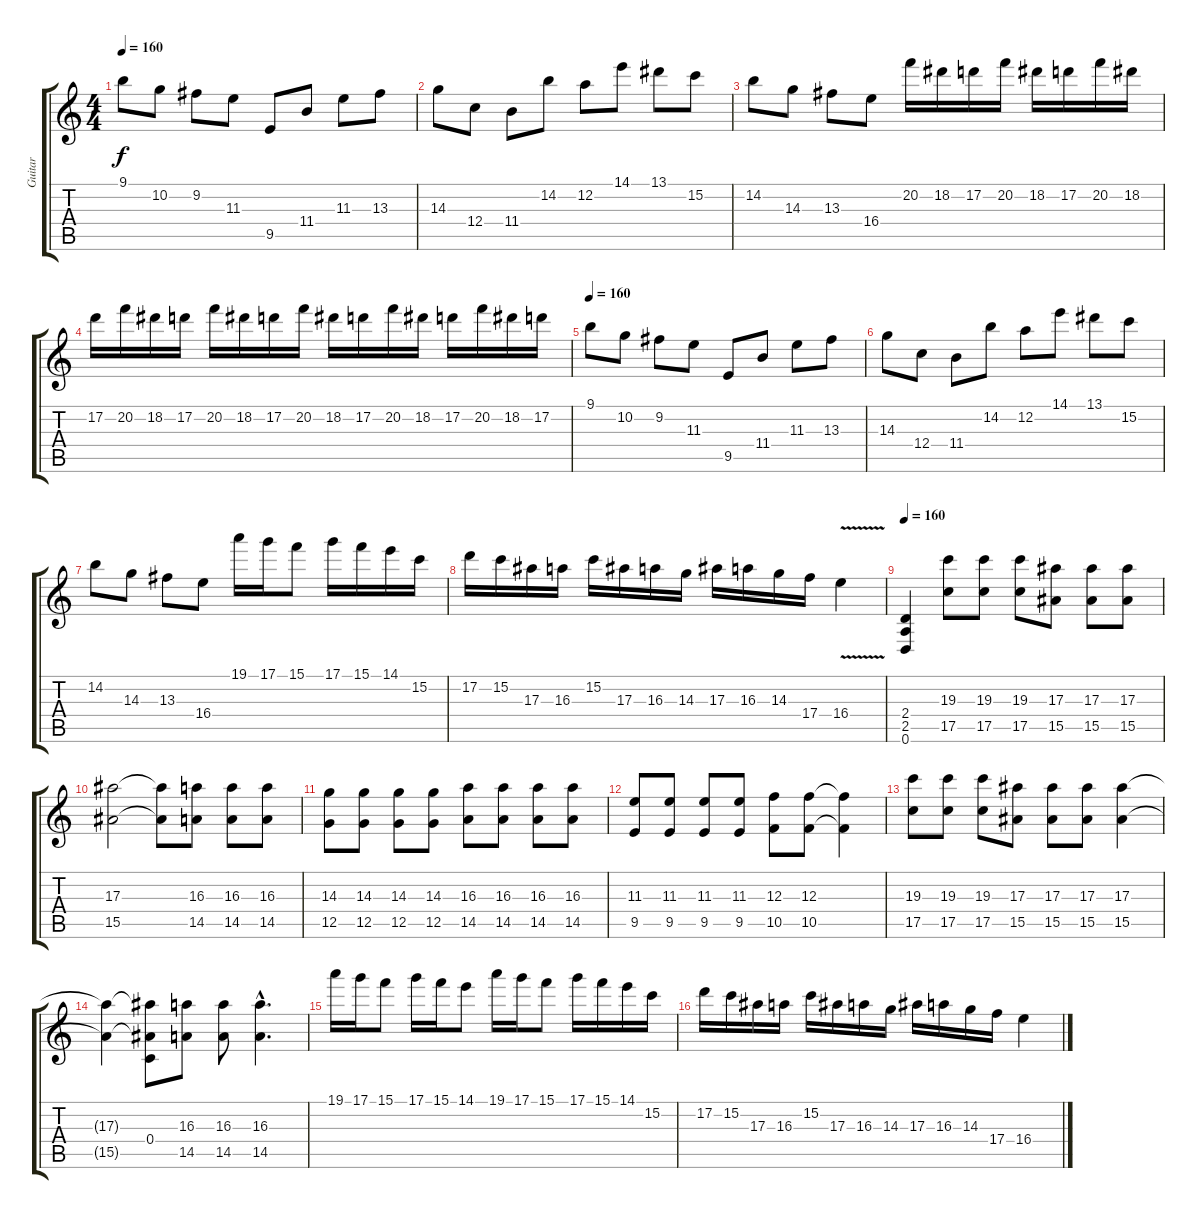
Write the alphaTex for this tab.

\track ("Guitar" "Guitar") {instrument distortionguitar}
\staff {score tabs}
\tuning (D4 A3 F3 C3 G2 D2) {hide}
\ts (4 4)
\tempo 160
\clef g2
\ks c
9.1.8{dy f balance 8} 10.2.8 9.2.8 11.3.8 9.5.8 11.4.8 11.3.8 13.3.8 |
14.3.8 12.4.8 11.4.8 14.2.8 12.2.8 14.1.8 13.1.8 15.2.8 |
14.2.8 14.3.8 13.3.8 16.4.8 20.2.16 18.2.16 17.2.16 20.2.16 18.2.16 17.2.16 20.2.16 18.2.16 |
17.2.16 20.2.16 18.2.16 17.2.16 20.2.16 18.2.16 17.2.16 20.2.16 18.2.16 17.2.16 20.2.16 18.2.16 17.2.16 20.2.16 18.2.16 17.2.16 |
\tempo 160
9.1.8{balance 8} 10.2.8 9.2.8 11.3.8 9.5.8 11.4.8 11.3.8 13.3.8 |
14.3.8 12.4.8 11.4.8 14.2.8 12.2.8 14.1.8 13.1.8 15.2.8 |
14.2.8 14.3.8 13.3.8 16.4.8 19.1.16 17.1.16 15.1.8 17.1.16 15.1.16 14.1.16 15.2.16 |
17.2.16 15.2.16 17.3.16 16.3.16 15.2.16 17.3.16 16.3.16 14.3.16 17.3.16 16.3.16 14.3.16 17.4.16 16.4{v}.4 |
\tempo 160
(2.4 2.5 0.6).4{balance 8} (19.3 17.5).8 (19.3 17.5).8 (19.3 17.5).8 (17.3 15.5).8 (17.3 15.5).8 (17.3 15.5).8 |
(17.3 15.5).2 (17.3{t} 15.5{t}).8 (16.3 14.5).8 (16.3 14.5).8 (16.3 14.5).8 |
(14.3 12.5).8 (14.3 12.5).8 (14.3 12.5).8 (14.3 12.5).8 (16.3 14.5).8 (16.3 14.5).8 (16.3 14.5).8 (16.3 14.5).8 |
(11.3 9.5).8 (11.3 9.5).8 (11.3 9.5).8 (11.3 9.5).8 (12.3 10.5).8 (12.3 10.5).8 (12.3{t} 10.5{t}).4 |
(19.3 17.5).8 (19.3 17.5).8 (19.3 17.5).8 (17.3 15.5).8 (17.3 15.5).8 (17.3 15.5).8 (17.3 15.5).4 |
(17.3{t} 15.5{t}).4 (17.3{t} 0.4 15.5{t}).8 (16.3 14.5).8 (16.3 14.5).8 (16.3{hac} 14.5{hac}).4{d} |
19.1.16 17.1.16 15.1.8 17.1.16 15.1.16 14.1.8 19.1.16 17.1.16 15.1.8 17.1.16 15.1.16 14.1.16 15.2.16 |
17.2.16 15.2.16 17.3.16 16.3.16 15.2.16 17.3.16 16.3.16 14.3.16 17.3.16 16.3.16 14.3.16 17.4.16 16.4.4
